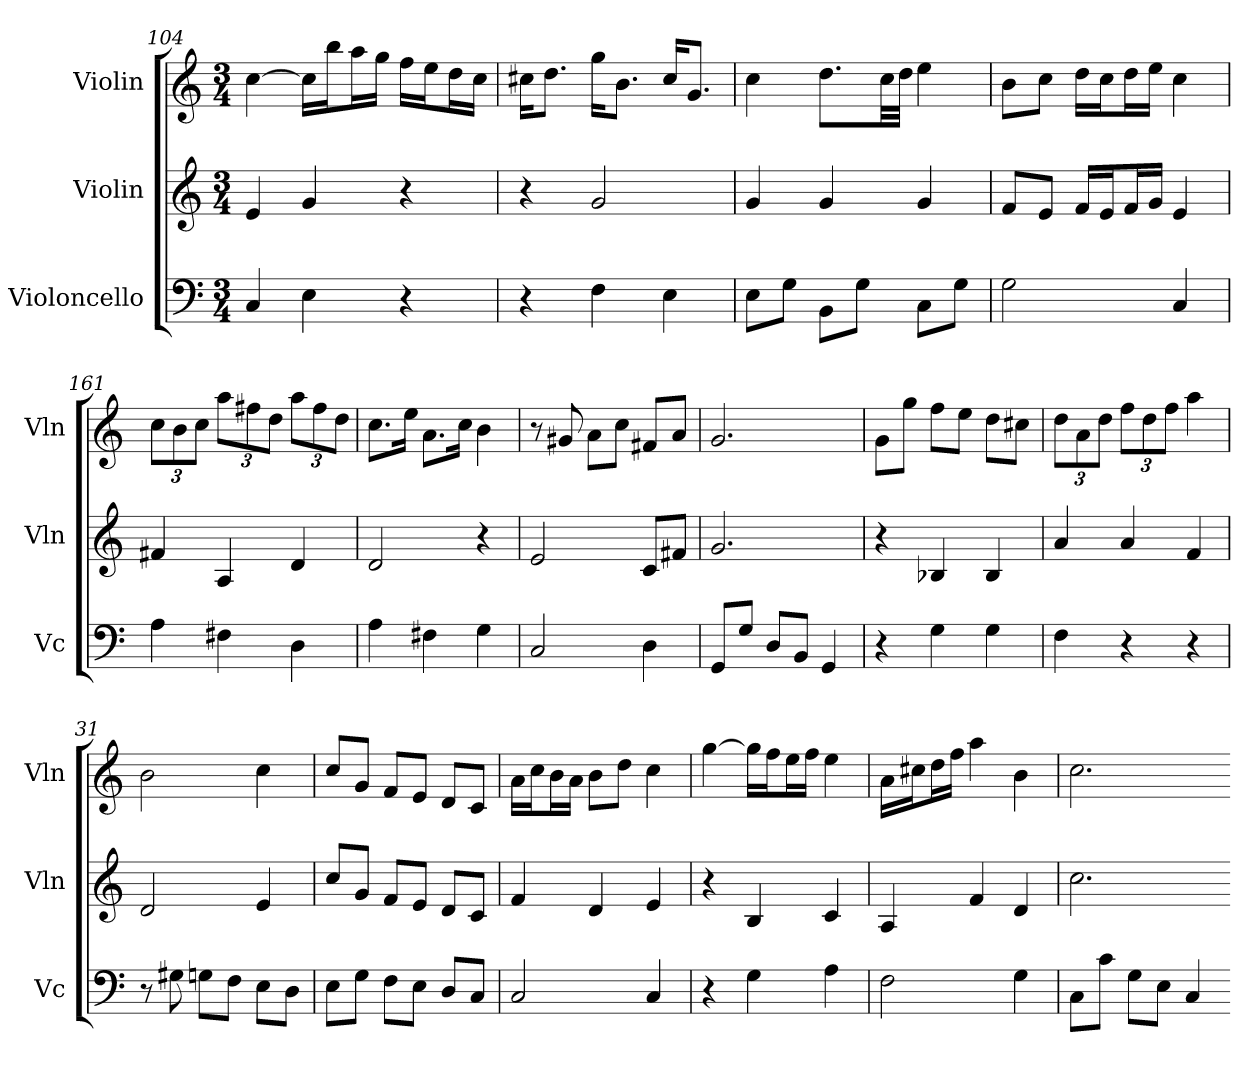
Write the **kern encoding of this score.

**kern	**kern	**kern
*part3	*part2	*part1
*staff3	*staff2	*staff1
*I"Violoncello	*I"Violin	*I"Violin
*I'Vc	*I'Vln	*I'Vln
*k[]	*k[]	*k[]
*M3/4	*M3/4	*M3/4
*MM120	*MM120	*MM120
=104	=104	=104
4C	4e	[4cc
4E	4g	16ccLL]
.	.	16bbJ
.	.	16aaL
.	.	16ggJJ
4r	4r	16ffLL
.	.	16eeJ
.	.	16ddL
.	.	16ccJJ
=17	=17	=17
4r	4r	16cc#XKL
.	.	8.ddJ
4F	2g	16ggKL
.	.	8.bJ
4E	.	16cc#KL
.	.	8.gJ
=163	=163	=163
8EL	4g	4cc
8GJ	.	.
8BBL	4g	8.ddL
8GJ	.	.
.	.	32ccLL
.	.	32ddJJJ
8CL	4g	4ee
8GJ	.	.
=50	=50	=50
2G	8fL	8bL
.	8eJ	8ccJ
.	16fLL	16ddLL
.	16eJ	16ccJ
.	16fL	16ddL
.	16gJJ	16eeJJ
4C	4e	4cc
=161	=161	=161
4A	4f#X	12ccL
.	.	12b
.	.	12ccJ
4F#X	4A	12aaL
.	.	12ff#X
.	.	12ddJ
4D	4d	12aaL
.	.	12ff#
.	.	12ddJ
=86	=86	=86
4A	2d	8.ccL
.	.	16eeJk
4F#X	.	8.aL
.	.	16ccJk
4G	4r	4b
=118	=118	=118
2C	2e	8r
.	.	8g#X
.	.	8aL
.	.	8ccJ
4D	8cL	8f#XL
.	8f#XJ	8aJ
=91	=91	=91
8GGL	2.g	2.g
8GJ	.	.
8DL	.	.
8BBJ	.	.
4GG	.	.
=138	=138	=138
4r	4r	8gL
.	.	8ggJ
4G	4B-X	8ffL
.	.	8eeJ
4G	4B-	8ddL
.	.	8cc#XJ
=143	=143	=143
4F	4a	12ddL
.	.	12a
.	.	12ddJ
4r	4a	12ffL
.	.	12dd
.	.	12ffJ
4r	4f	4aa
=31	=31	=31
8r	2d	2b
8G#X	.	.
8GnL	.	.
8FJ	.	.
8EL	4e	4cc
8DJ	.	.
=166	=166	=166
8EL	8ccL	8ccL
8GJ	8gJ	8gJ
8FL	8fL	8fL
8EJ	8eJ	8eJ
8DL	8dL	8dL
8CJ	8cJ	8cJ
=43	=43	=43
2C	4f	16aLL
.	.	16ccJ
.	.	16bL
.	.	16aJJ
.	4d	8bL
.	.	8ddJ
4C	4e	4cc
=58	=58	=58
4r	4r	[4gg
4G	4B	16ggLL]
.	.	16ffJ
.	.	16eeL
.	.	16ffJJ
4A	4c	4ee
=149	=149	=149
2F	4A	16aLL
.	.	16cc#XJ
.	.	16ddL
.	.	16ffJJ
.	4f	4aa
4G	4d	4b
=111	=111	=111
8CL	2.cc	2.cc
8cJ	.	.
8GL	.	.
8EJ	.	.
4C	.	.
=-	=-	=-
*-	*-	*-
